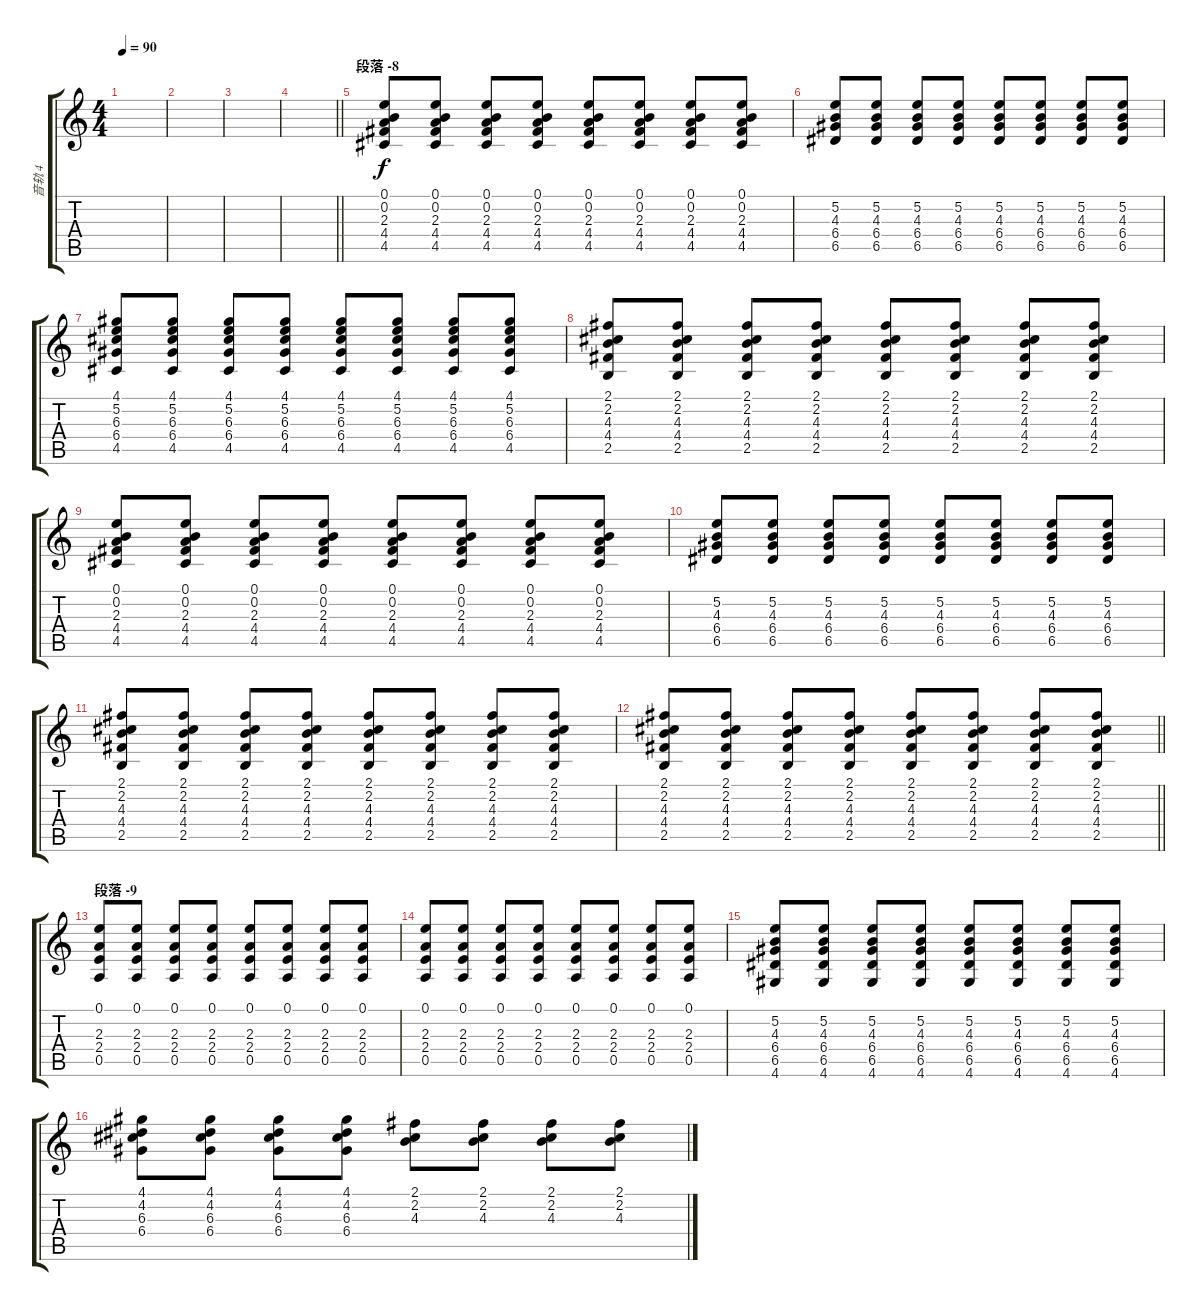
\track ("音轨 4" "音轨 4") {instrument overdrivenguitar}
\staff {score tabs}
\tuning (E4 B3 G3 D3 A2 E2) {hide}
\ts (4 4)
\tempo 90
\clef g2
\ks c
|
|
|
\barLineRight lightlight
|
\section ("" "段落 -8")
(0.1 0.2 2.3 4.4 4.5).8 (0.1 0.2 2.3 4.4 4.5).8 (0.1 0.2 2.3 4.4 4.5).8 (0.1 0.2 2.3 4.4 4.5).8 (0.1 0.2 2.3 4.4 4.5).8 (0.1 0.2 2.3 4.4 4.5).8 (0.1 0.2 2.3 4.4 4.5).8 (0.1 0.2 2.3 4.4 4.5).8 |
(5.2 4.3 6.4 6.5).8 (5.2 4.3 6.4 6.5).8 (5.2 4.3 6.4 6.5).8 (5.2 4.3 6.4 6.5).8 (5.2 4.3 6.4 6.5).8 (5.2 4.3 6.4 6.5).8 (5.2 4.3 6.4 6.5).8 (5.2 4.3 6.4 6.5).8 |
(4.1 5.2 6.3 6.4 4.5).8 (4.1 5.2 6.3 6.4 4.5).8 (4.1 5.2 6.3 6.4 4.5).8 (4.1 5.2 6.3 6.4 4.5).8 (4.1 5.2 6.3 6.4 4.5).8 (4.1 5.2 6.3 6.4 4.5).8 (4.1 5.2 6.3 6.4 4.5).8 (4.1 5.2 6.3 6.4 4.5).8 |
(2.1 2.2 4.3 4.4 2.5).8 (2.1 2.2 4.3 4.4 2.5).8 (2.1 2.2 4.3 4.4 2.5).8 (2.1 2.2 4.3 4.4 2.5).8 (2.1 2.2 4.3 4.4 2.5).8 (2.1 2.2 4.3 4.4 2.5).8 (2.1 2.2 4.3 4.4 2.5).8 (2.1 2.2 4.3 4.4 2.5).8 |
(0.1 0.2 2.3 4.4 4.5).8 (0.1 0.2 2.3 4.4 4.5).8 (0.1 0.2 2.3 4.4 4.5).8 (0.1 0.2 2.3 4.4 4.5).8 (0.1 0.2 2.3 4.4 4.5).8 (0.1 0.2 2.3 4.4 4.5).8 (0.1 0.2 2.3 4.4 4.5).8 (0.1 0.2 2.3 4.4 4.5).8 |
(5.2 4.3 6.4 6.5).8 (5.2 4.3 6.4 6.5).8 (5.2 4.3 6.4 6.5).8 (5.2 4.3 6.4 6.5).8 (5.2 4.3 6.4 6.5).8 (5.2 4.3 6.4 6.5).8 (5.2 4.3 6.4 6.5).8 (5.2 4.3 6.4 6.5).8 |
(2.1 2.2 4.3 4.4 2.5).8 (2.1 2.2 4.3 4.4 2.5).8 (2.1 2.2 4.3 4.4 2.5).8 (2.1 2.2 4.3 4.4 2.5).8 (2.1 2.2 4.3 4.4 2.5).8 (2.1 2.2 4.3 4.4 2.5).8 (2.1 2.2 4.3 4.4 2.5).8 (2.1 2.2 4.3 4.4 2.5).8 |
\barLineRight lightlight
(2.1 2.2 4.3 4.4 2.5).8 (2.1 2.2 4.3 4.4 2.5).8 (2.1 2.2 4.3 4.4 2.5).8 (2.1 2.2 4.3 4.4 2.5).8 (2.1 2.2 4.3 4.4 2.5).8 (2.1 2.2 4.3 4.4 2.5).8 (2.1 2.2 4.3 4.4 2.5).8 (2.1 2.2 4.3 4.4 2.5).8 |
\section ("" "段落 -9")
(0.1 2.3 2.4 0.5).8 (0.1 2.3 2.4 0.5).8 (0.1 2.3 2.4 0.5).8 (0.1 2.3 2.4 0.5).8 (0.1 2.3 2.4 0.5).8 (0.1 2.3 2.4 0.5).8 (0.1 2.3 2.4 0.5).8 (0.1 2.3 2.4 0.5).8 |
(0.1 2.3 2.4 0.5).8 (0.1 2.3 2.4 0.5).8 (0.1 2.3 2.4 0.5).8 (0.1 2.3 2.4 0.5).8 (0.1 2.3 2.4 0.5).8 (0.1 2.3 2.4 0.5).8 (0.1 2.3 2.4 0.5).8 (0.1 2.3 2.4 0.5).8 |
(5.2 4.3 6.4 6.5 4.6).8 (5.2 4.3 6.4 6.5 4.6).8 (5.2 4.3 6.4 6.5 4.6).8 (5.2 4.3 6.4 6.5 4.6).8 (5.2 4.3 6.4 6.5 4.6).8 (5.2 4.3 6.4 6.5 4.6).8 (5.2 4.3 6.4 6.5 4.6).8 (5.2 4.3 6.4 6.5 4.6).8 |
(4.1 4.2 6.3 6.4).8 (4.1 4.2 6.3 6.4).8 (4.1 4.2 6.3 6.4).8 (4.1 4.2 6.3 6.4).8 (2.1 2.2 4.3).8 (2.1 2.2 4.3).8 (2.1 2.2 4.3).8 (2.1 2.2 4.3).8
